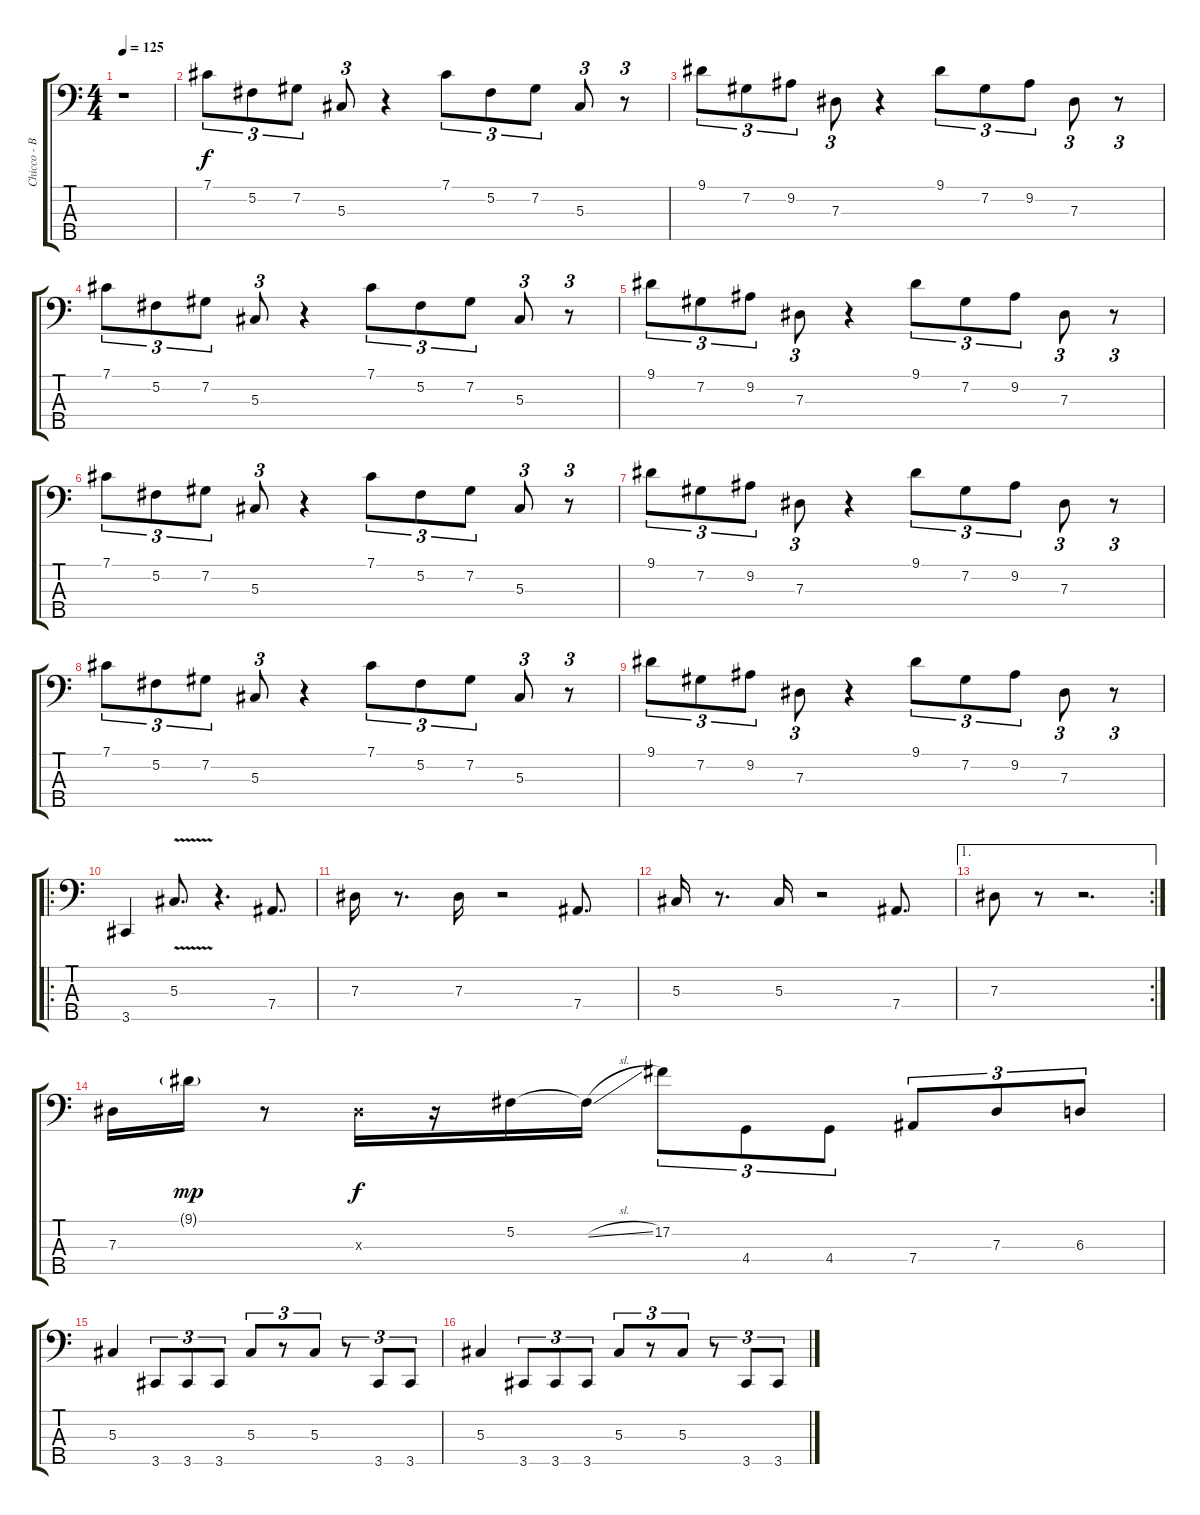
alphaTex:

\track ("Chicco - Bass" "Chicco - B") {instrument fretlessbass}
\staff {score tabs}
\tuning (Gb2 Db2 Ab1 Eb1 Bb0) {hide}
\ts (4 4)
\tempo 125
\clef f4
\ks c
r.1{dy f} |
7.1.8{tu (3 2)} 5.2.8{tu (3 2)} 7.2.8{tu (3 2)} 5.3.8{tu (3 2)} r.4 7.1.8{tu (3 2)} 5.2.8{tu (3 2)} 7.2.8{tu (3 2)} 5.3.8{tu (3 2)} r.8{tu (3 2)} |
9.1.8{tu (3 2)} 7.2.8{tu (3 2)} 9.2.8{tu (3 2)} 7.3.8{tu (3 2)} r.4 9.1.8{tu (3 2)} 7.2.8{tu (3 2)} 9.2.8{tu (3 2)} 7.3.8{tu (3 2)} r.8{tu (3 2)} |
7.1.8{tu (3 2)} 5.2.8{tu (3 2)} 7.2.8{tu (3 2)} 5.3.8{tu (3 2)} r.4 7.1.8{tu (3 2)} 5.2.8{tu (3 2)} 7.2.8{tu (3 2)} 5.3.8{tu (3 2)} r.8{tu (3 2)} |
9.1.8{tu (3 2)} 7.2.8{tu (3 2)} 9.2.8{tu (3 2)} 7.3.8{tu (3 2)} r.4 9.1.8{tu (3 2)} 7.2.8{tu (3 2)} 9.2.8{tu (3 2)} 7.3.8{tu (3 2)} r.8{tu (3 2)} |
7.1.8{tu (3 2)} 5.2.8{tu (3 2)} 7.2.8{tu (3 2)} 5.3.8{tu (3 2)} r.4 7.1.8{tu (3 2)} 5.2.8{tu (3 2)} 7.2.8{tu (3 2)} 5.3.8{tu (3 2)} r.8{tu (3 2)} |
9.1.8{tu (3 2)} 7.2.8{tu (3 2)} 9.2.8{tu (3 2)} 7.3.8{tu (3 2)} r.4 9.1.8{tu (3 2)} 7.2.8{tu (3 2)} 9.2.8{tu (3 2)} 7.3.8{tu (3 2)} r.8{tu (3 2)} |
7.1.8{tu (3 2)} 5.2.8{tu (3 2)} 7.2.8{tu (3 2)} 5.3.8{tu (3 2)} r.4 7.1.8{tu (3 2)} 5.2.8{tu (3 2)} 7.2.8{tu (3 2)} 5.3.8{tu (3 2)} r.8{tu (3 2)} |
9.1.8{tu (3 2)} 7.2.8{tu (3 2)} 9.2.8{tu (3 2)} 7.3.8{tu (3 2)} r.4 9.1.8{tu (3 2)} 7.2.8{tu (3 2)} 9.2.8{tu (3 2)} 7.3.8{tu (3 2)} r.8{tu (3 2)} |
\ro
3.5.4 5.3{v}.8{d} r.4{d} 7.4.8{d} |
7.3.16 r.8{d} 7.3.16 r.2 7.4.8{d} |
5.3.16 r.8{d} 5.3.16 r.2 7.4.8{d} |
\ae 1
\rc 2
7.3.8 r.8 r.2{d} |
7.3.16 9.1{g}.16{dy mp} r.8 7.3{x}.16{dy f} r.16 5.2.16 5.2{sl t}.16 17.2.8{tu (3 2)} 4.4.8{tu (3 2)} 4.4.8{tu (3 2)} 7.4.8{tu (3 2)} 7.3.8{tu (3 2)} 6.3.8{tu (3 2)} |
5.3.4 3.5.8{tu (3 2)} 3.5.8{tu (3 2)} 3.5.8{tu (3 2)} 5.3.8{tu (3 2)} r.8{tu (3 2)} 5.3.8{tu (3 2)} r.8{tu (3 2)} 3.5.8{tu (3 2)} 3.5.8{tu (3 2)} |
5.3.4 3.5.8{tu (3 2)} 3.5.8{tu (3 2)} 3.5.8{tu (3 2)} 5.3.8{tu (3 2)} r.8{tu (3 2)} 5.3.8{tu (3 2)} r.8{tu (3 2)} 3.5.8{tu (3 2)} 3.5.8{tu (3 2)}
